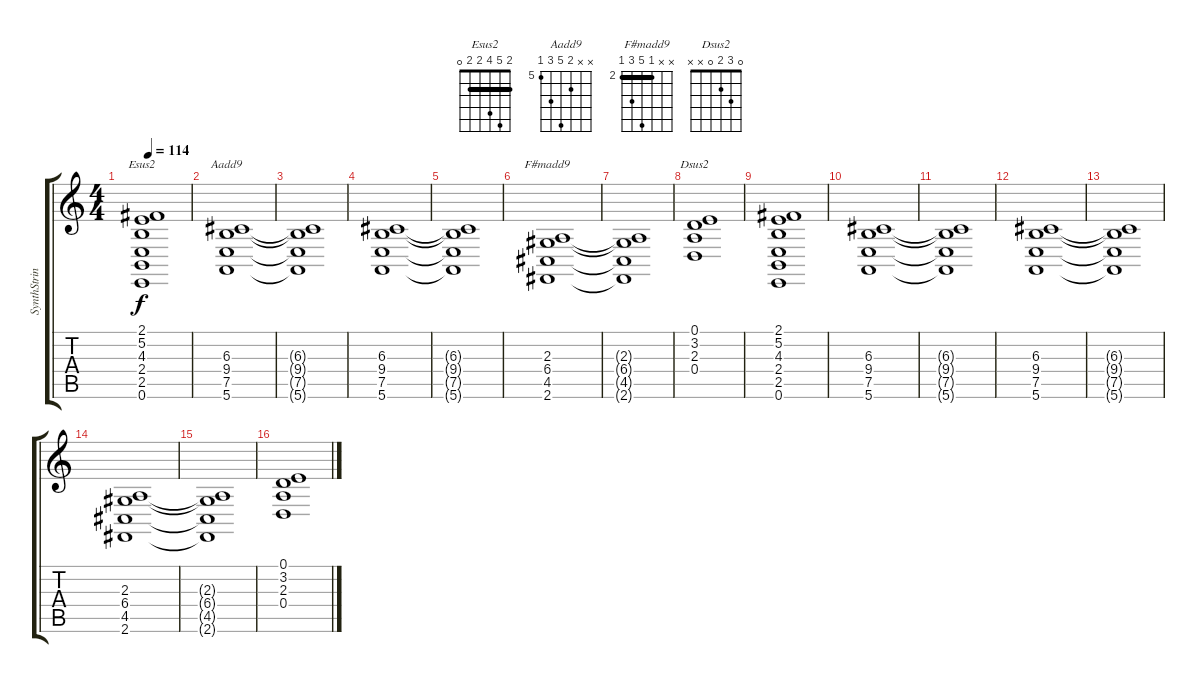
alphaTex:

\track ("SynthStrings" "SynthStrin") {instrument synthstrings1}
\staff {score tabs}
\tuning (E4 B3 G3 D3 A2 E2) {hide}
\chord ("Esus2" 2 5 4 2 2 0) {barre 2}
\chord ("Aadd9" x x 6 9 7 5) {firstfret 5}
\chord ("F#madd9" x x 2 6 4 2) {firstfret 2 barre 2}
\chord ("Dsus2" 0 3 2 0 x x)
\ts (4 4)
\tempo 114
\clef g2
\ks c
(2.1 5.2 4.3 2.4 2.5 0.6).1{ch "Esus2" dy f} |
(6.3 9.4 7.5 5.6).1{ch "Aadd9"} |
(6.3{t} 9.4{t} 7.5{t} 5.6{t}).1 |
(6.3 9.4 7.5 5.6).1 |
(6.3{t} 9.4{t} 7.5{t} 5.6{t}).1 |
(2.3 6.4 4.5 2.6).1{ch "F#madd9"} |
(2.3{t} 6.4{t} 4.5{t} 2.6{t}).1 |
(0.1 3.2 2.3 0.4).1{ch "Dsus2"} |
(2.1 5.2 4.3 2.4 2.5 0.6).1 |
(6.3 9.4 7.5 5.6).1 |
(6.3{t} 9.4{t} 7.5{t} 5.6{t}).1 |
(6.3 9.4 7.5 5.6).1 |
(6.3{t} 9.4{t} 7.5{t} 5.6{t}).1 |
(2.3 6.4 4.5 2.6).1 |
(2.3{t} 6.4{t} 4.5{t} 2.6{t}).1 |
(0.1 3.2 2.3 0.4).1
